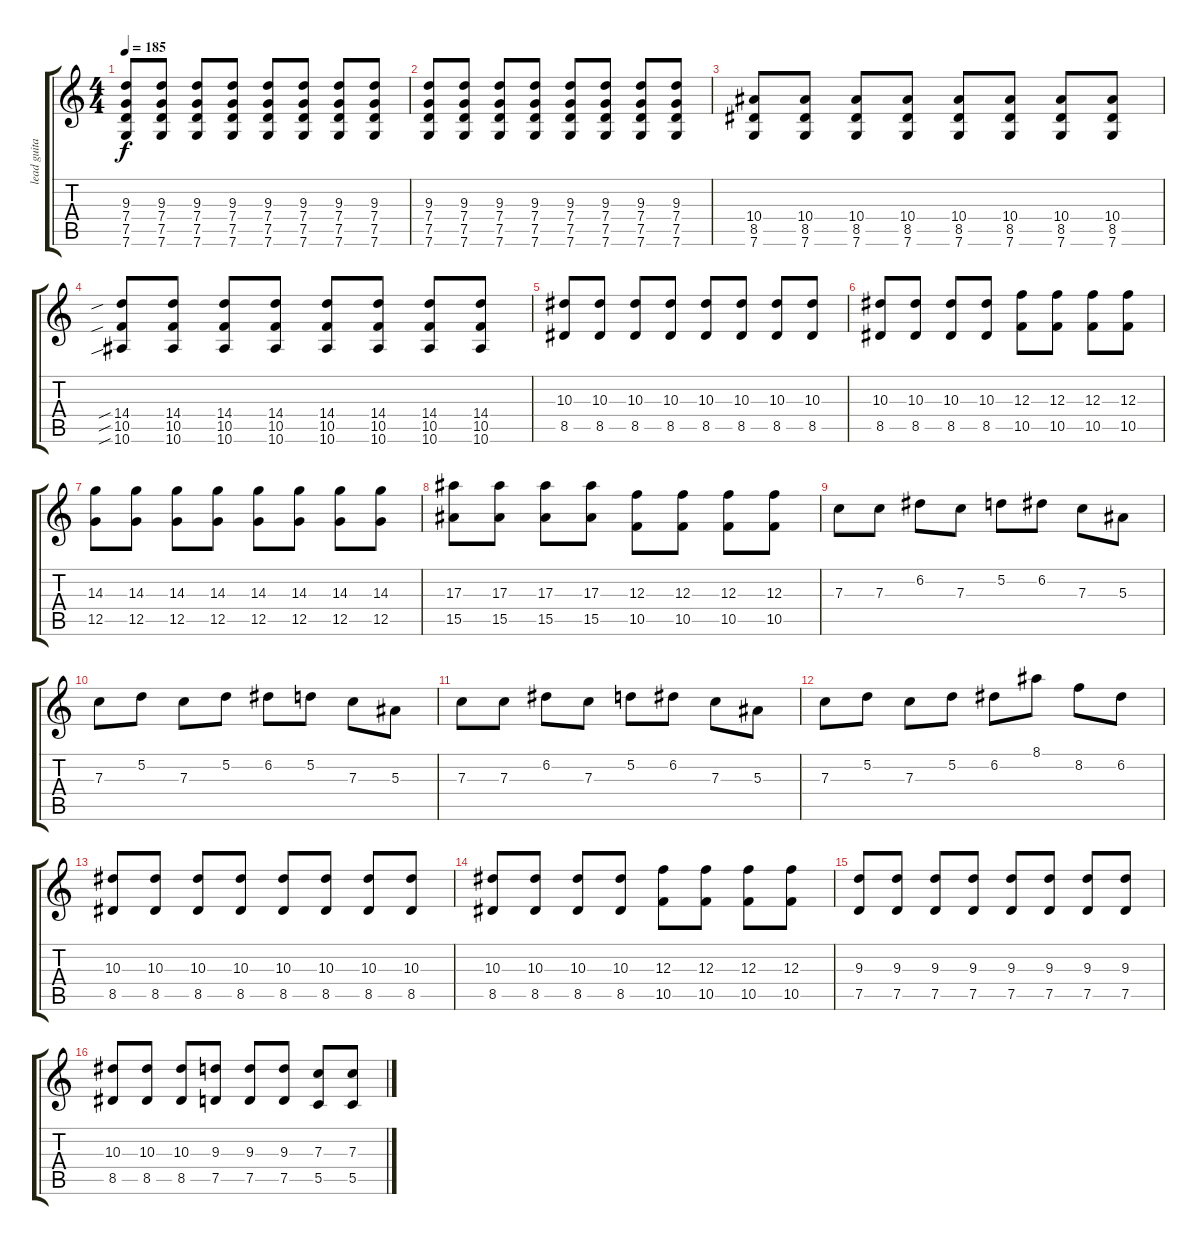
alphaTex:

\track ("lead guitar" "lead guita") {instrument distortionguitar}
\staff {score tabs}
\tuning (D4 A3 F3 C3 G2 C2) {hide}
\ts (4 4)
\tempo 185
\clef g2
\ks c
(9.3 7.4 7.5 7.6).8{dy f} (9.3 7.4 7.5 7.6).8 (9.3 7.4 7.5 7.6).8 (9.3 7.4 7.5 7.6).8 (9.3 7.4 7.5 7.6).8 (9.3 7.4 7.5 7.6).8 (9.3 7.4 7.5 7.6).8 (9.3 7.4 7.5 7.6).8 |
(9.3 7.4 7.5 7.6).8 (9.3 7.4 7.5 7.6).8 (9.3 7.4 7.5 7.6).8 (9.3 7.4 7.5 7.6).8 (9.3 7.4 7.5 7.6).8 (9.3 7.4 7.5 7.6).8 (9.3 7.4 7.5 7.6).8 (9.3 7.4 7.5 7.6).8 |
(10.4 8.5 7.6).8 (10.4 8.5 7.6).8 (10.4 8.5 7.6).8 (10.4 8.5 7.6).8 (10.4 8.5 7.6).8 (10.4 8.5 7.6).8 (10.4 8.5 7.6).8 (10.4 8.5 7.6).8 |
(14.4{sib} 10.5{sib} 10.6{sib}).8 (14.4 10.5 10.6).8 (14.4 10.5 10.6).8 (14.4 10.5 10.6).8 (14.4 10.5 10.6).8 (14.4 10.5 10.6).8 (14.4 10.5 10.6).8 (14.4 10.5 10.6).8 |
(10.3 8.5).8 (10.3 8.5).8 (10.3 8.5).8 (10.3 8.5).8 (10.3 8.5).8 (10.3 8.5).8 (10.3 8.5).8 (10.3 8.5).8 |
(10.3 8.5).8 (10.3 8.5).8 (10.3 8.5).8 (10.3 8.5).8 (12.3 10.5).8 (12.3 10.5).8 (12.3 10.5).8 (12.3 10.5).8 |
(14.3 12.5).8 (14.3 12.5).8 (14.3 12.5).8 (14.3 12.5).8 (14.3 12.5).8 (14.3 12.5).8 (14.3 12.5).8 (14.3 12.5).8 |
(17.3 15.5).8 (17.3 15.5).8 (17.3 15.5).8 (17.3 15.5).8 (12.3 10.5).8 (12.3 10.5).8 (12.3 10.5).8 (12.3 10.5).8 |
7.3.8 7.3.8 6.2.8 7.3.8 5.2.8 6.2.8 7.3.8 5.3.8 |
7.3.8 5.2.8 7.3.8 5.2.8 6.2.8 5.2.8 7.3.8 5.3.8 |
7.3.8 7.3.8 6.2.8 7.3.8 5.2.8 6.2.8 7.3.8 5.3.8 |
7.3.8 5.2.8 7.3.8 5.2.8 6.2.8 8.1.8 8.2.8 6.2.8 |
(10.3 8.5).8 (10.3 8.5).8 (10.3 8.5).8 (10.3 8.5).8 (10.3 8.5).8 (10.3 8.5).8 (10.3 8.5).8 (10.3 8.5).8 |
(10.3 8.5).8 (10.3 8.5).8 (10.3 8.5).8 (10.3 8.5).8 (12.3 10.5).8 (12.3 10.5).8 (12.3 10.5).8 (12.3 10.5).8 |
(9.3 7.5).8 (9.3 7.5).8 (9.3 7.5).8 (9.3 7.5).8 (9.3 7.5).8 (9.3 7.5).8 (9.3 7.5).8 (9.3 7.5).8 |
(10.3 8.5).8 (10.3 8.5).8 (10.3 8.5).8 (9.3 7.5).8 (9.3 7.5).8 (9.3 7.5).8 (7.3 5.5).8 (7.3 5.5).8
